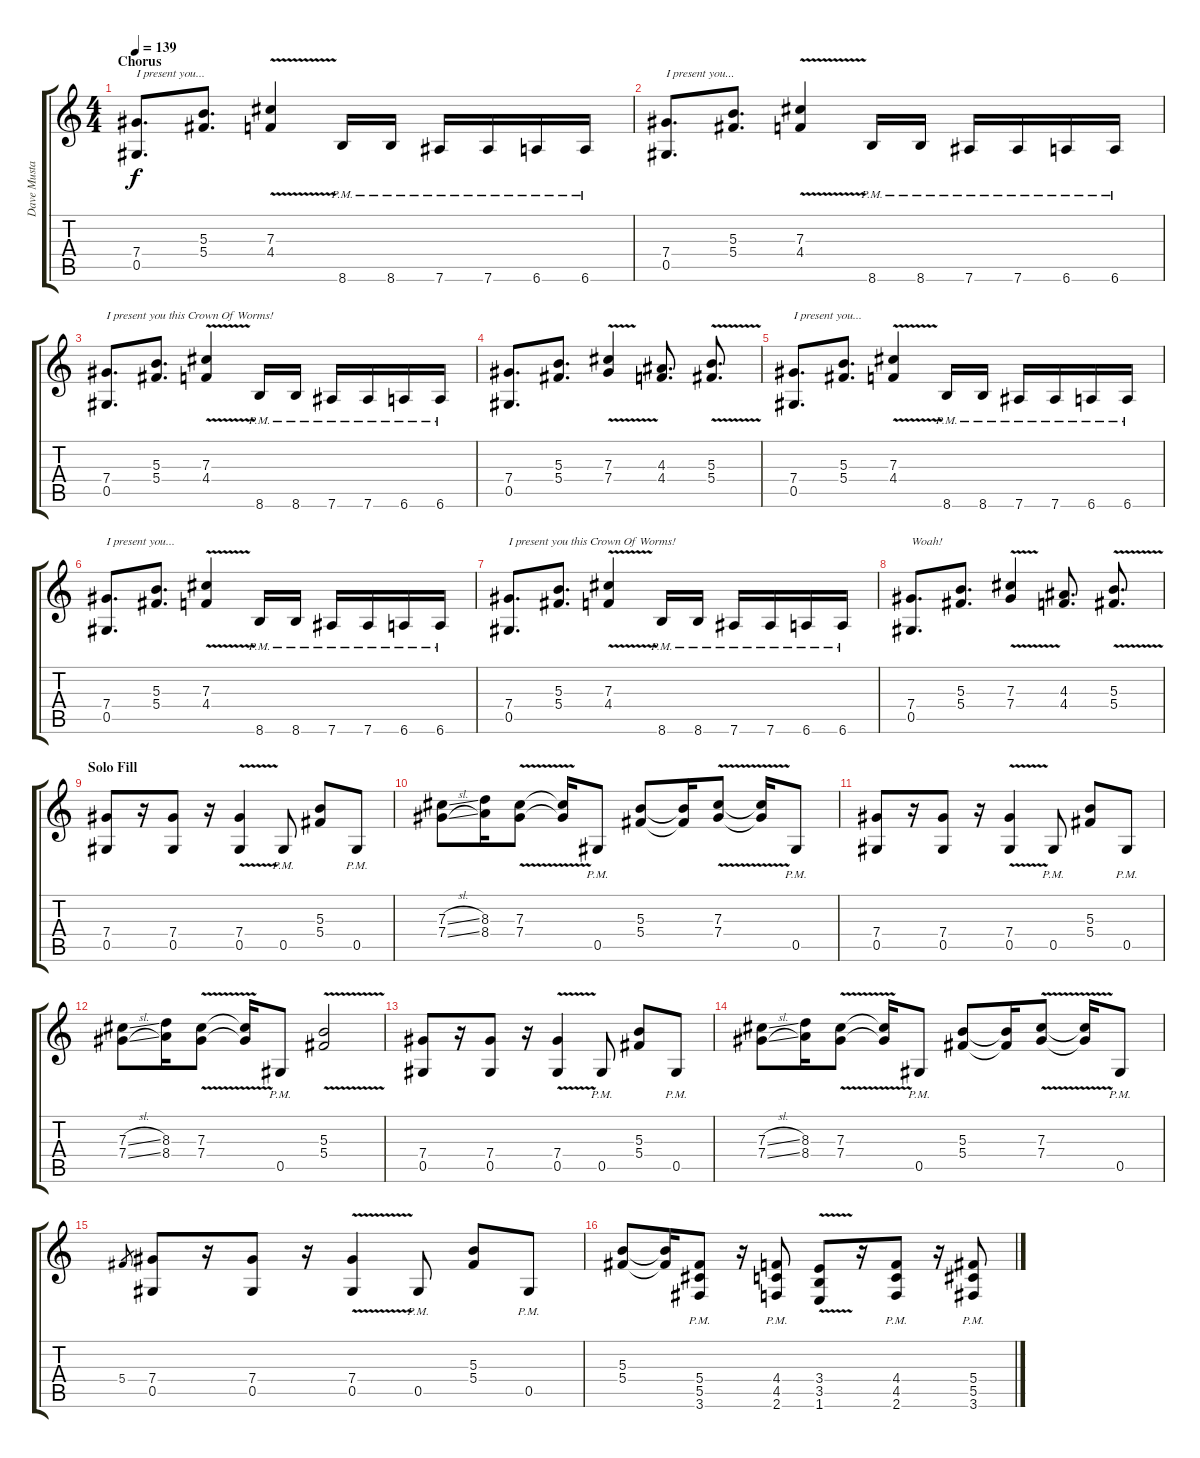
\track ("Dave Mustaine" "Dave Musta") {instrument distortionguitar}
\staff {score tabs}
\tuning (Eb4 Bb3 Gb3 Db3 Ab2 Eb2) {hide}
\ts (4 4)
\section ("" "Chorus")
\tempo 139
\clef g2
\ks c
(7.4 0.5).8{d txt "I present you..." dy f} (5.3 5.4).8{d} (7.3{v} 4.4).4 8.6{pm}.16 8.6{pm}.16 7.6{pm}.16 7.6{pm}.16 6.6{pm}.16 6.6{pm}.16 |
(7.4 0.5).8{d txt "I present you..."} (5.3 5.4).8{d} (7.3{v} 4.4).4 8.6{pm}.16 8.6{pm}.16 7.6{pm}.16 7.6{pm}.16 6.6{pm}.16 6.6{pm}.16 |
(7.4 0.5).8{d txt "I present you this Crown Of Worms!"} (5.3 5.4).8{d} (7.3{v} 4.4).4 8.6{pm}.16 8.6{pm}.16 7.6{pm}.16 7.6{pm}.16 6.6{pm}.16 6.6{pm}.16 |
(7.4 0.5).8{d} (5.3 5.4).8{d} (7.3{v} 7.4).4 (4.3 4.4).8{d} (5.3{v} 5.4).8{d} |
(7.4 0.5).8{d txt "I present you..."} (5.3 5.4).8{d} (7.3{v} 4.4).4 8.6{pm}.16 8.6{pm}.16 7.6{pm}.16 7.6{pm}.16 6.6{pm}.16 6.6{pm}.16 |
(7.4 0.5).8{d txt "I present you..."} (5.3 5.4).8{d} (7.3{v} 4.4).4 8.6{pm}.16 8.6{pm}.16 7.6{pm}.16 7.6{pm}.16 6.6{pm}.16 6.6{pm}.16 |
(7.4 0.5).8{d txt "I present you this Crown Of Worms!"} (5.3 5.4).8{d} (7.3{v} 4.4).4 8.6{pm}.16 8.6{pm}.16 7.6{pm}.16 7.6{pm}.16 6.6{pm}.16 6.6{pm}.16 |
(7.4 0.5).8{d txt "Woah!"} (5.3 5.4).8{d} (7.3{v} 7.4).4 (4.3 4.4).8{d} (5.3{v} 5.4).8{d} |
\section ("" "Solo Fill")
(7.4 0.5).8 r.16 (7.4 0.5).8 r.16 (7.4{v} 0.5).4 0.5{pm}.8 (5.3 5.4).8 0.5{pm}.8 |
(7.3{sl} 7.4{sl}).8 (8.3 8.4).16 (7.3{v} 7.4).8 (7.3{t} 7.4{t}).16 0.5{pm}.8 (5.3 5.4).8 (5.3{t} 5.4{t}).16 (7.3{v} 7.4{v}).8 (7.3{t} 7.4{t}).16 0.5{pm}.8 |
(7.4 0.5).8 r.16 (7.4 0.5).8 r.16 (7.4{v} 0.5).4 0.5{pm}.8 (5.3 5.4).8 0.5{pm}.8 |
(7.3{sl} 7.4{sl}).8 (8.3 8.4).16 (7.3{v} 7.4).8 (7.3{t} 7.4{t}).16 0.5{pm}.8 (5.3{v} 5.4{v}).2 |
(7.4 0.5).8 r.16 (7.4 0.5).8 r.16 (7.4{v} 0.5).4 0.5{pm}.8 (5.3 5.4).8 0.5{pm}.8 |
(7.3{sl} 7.4{sl}).8 (8.3 8.4).16 (7.3{v} 7.4).8 (7.3{t} 7.4{t}).16 0.5{pm}.8 (5.3 5.4).8 (5.3{t} 5.4{t}).16 (7.3{v} 7.4{v}).8 (7.3{t} 7.4{t}).16 0.5{pm}.8 |
5.4.8{gr} (7.4 0.5).8 r.16 (7.4 0.5).8 r.16 (7.4{v} 0.5).4 0.5{pm}.8 (5.3 5.4).8 0.5{pm}.8 |
(5.3 5.4).8 (5.3{t} 5.4{t}).16 (5.4{pm} 5.5{pm} 3.6{pm}).8 r.16 (4.4{pm} 4.5{pm} 2.6{pm}).8 (3.4{v} 3.5{v} 1.6).8 r.16 (4.4{pm} 4.5{pm} 2.6{pm}).8 r.16 (5.4{pm} 5.5{pm} 3.6{pm}).8
